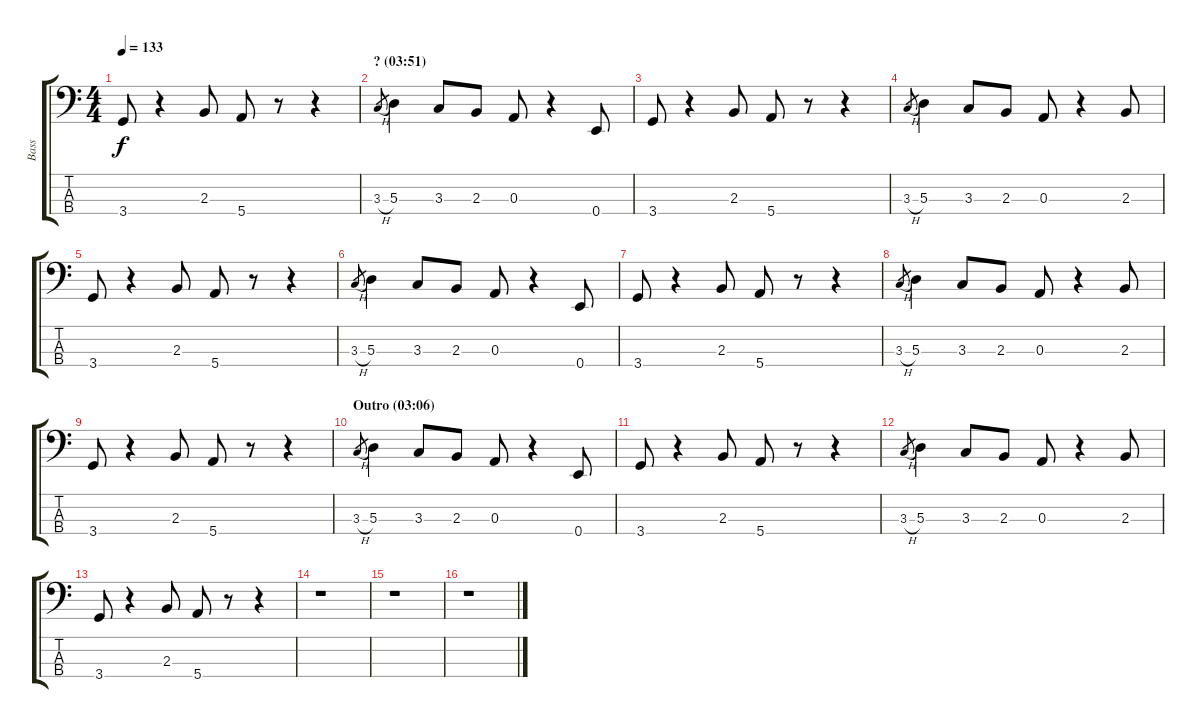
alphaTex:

\track ("Bass" "Bass") {instrument electricbassfinger}
\staff {score tabs}
\tuning (G2 D2 A1 E1) {hide}
\ts (4 4)
\tempo 133
\clef f4
\ks c
3.4.8{dy f} r.4 2.3.8 5.4.8 r.8 r.4 |
\section ("" "? (03:51)")
3.3{h}.8{gr} 5.3.4 3.3.8 2.3.8 0.3.8 r.4 0.4.8 |
3.4.8 r.4 2.3.8 5.4.8 r.8 r.4 |
3.3{h}.8{gr} 5.3.4 3.3.8 2.3.8 0.3.8 r.4 2.3.8 |
3.4.8 r.4 2.3.8 5.4.8 r.8 r.4 |
3.3{h}.8{gr} 5.3.4 3.3.8 2.3.8 0.3.8 r.4 0.4.8 |
3.4.8 r.4 2.3.8 5.4.8 r.8 r.4 |
3.3{h}.8{gr} 5.3.4 3.3.8 2.3.8 0.3.8 r.4 2.3.8 |
3.4.8 r.4 2.3.8 5.4.8 r.8 r.4 |
\section ("" "Outro (03:06)")
3.3{h}.8{gr} 5.3.4{volume 3} 3.3.8 2.3.8 0.3.8 r.4 0.4.8 |
3.4.8 r.4 2.3.8 5.4.8 r.8 r.4 |
3.3{h}.8{gr} 5.3.4 3.3.8 2.3.8 0.3.8 r.4 2.3.8 |
3.4.8{volume 0} r.4 2.3.8 5.4.8 r.8 r.4 |
r.1 |
r.1 |
r.1
